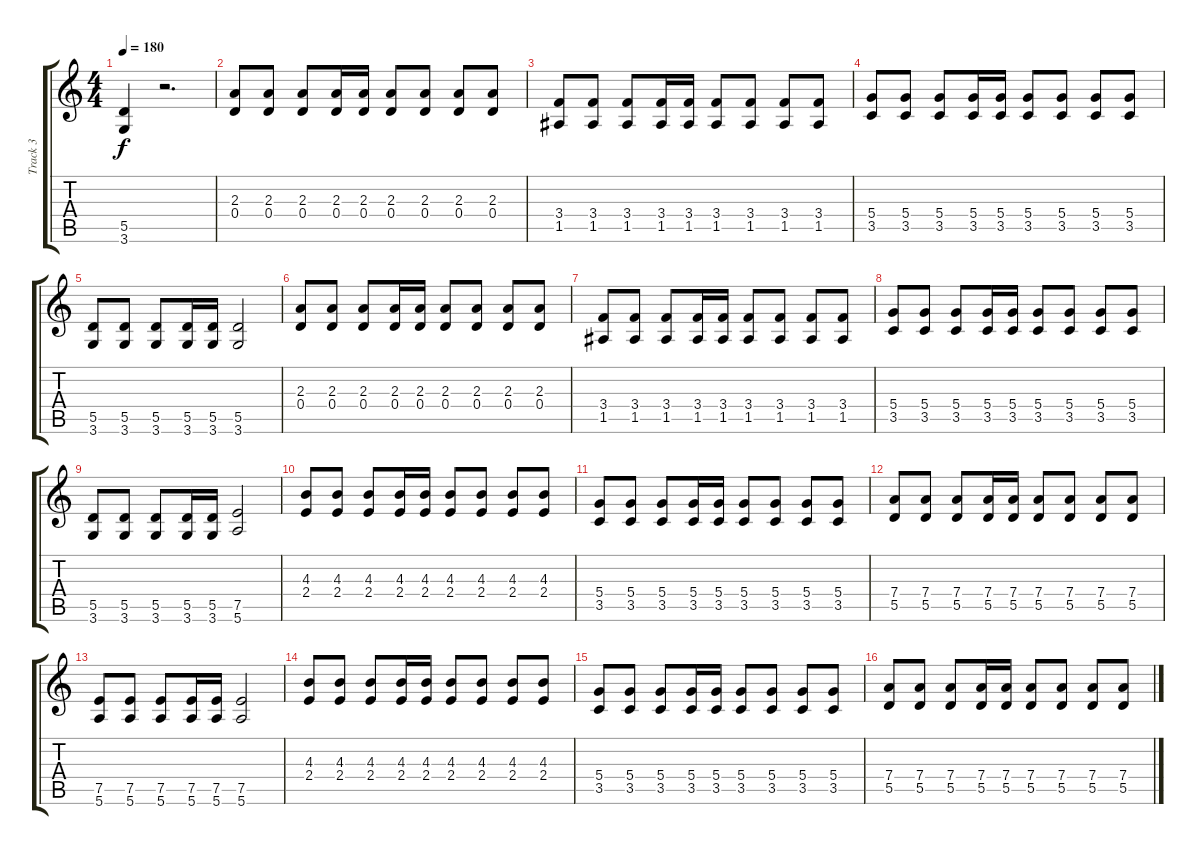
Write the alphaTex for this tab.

\track ("Track 3" "Track 3") {instrument distortionguitar}
\staff {score tabs}
\tuning (E4 B3 G3 D3 A2 E2) {hide}
\ts (4 4)
\tempo 180
\clef g2
\ks c
(5.5 3.6).4{dy f} r.2{d} |
(2.3 0.4).8 (2.3 0.4).8 (2.3 0.4).8 (2.3 0.4).16 (2.3 0.4).16 (2.3 0.4).8 (2.3 0.4).8 (2.3 0.4).8 (2.3 0.4).8 |
(3.4 1.5).8 (3.4 1.5).8 (3.4 1.5).8 (3.4 1.5).16 (3.4 1.5).16 (3.4 1.5).8 (3.4 1.5).8 (3.4 1.5).8 (3.4 1.5).8 |
(5.4 3.5).8 (5.4 3.5).8 (5.4 3.5).8 (5.4 3.5).16 (5.4 3.5).16 (5.4 3.5).8 (5.4 3.5).8 (5.4 3.5).8 (5.4 3.5).8 |
(5.5 3.6).8 (5.5 3.6).8 (5.5 3.6).8 (5.5 3.6).16 (5.5 3.6).16 (5.5 3.6).2 |
(2.3 0.4).8 (2.3 0.4).8 (2.3 0.4).8 (2.3 0.4).16 (2.3 0.4).16 (2.3 0.4).8 (2.3 0.4).8 (2.3 0.4).8 (2.3 0.4).8 |
(3.4 1.5).8 (3.4 1.5).8 (3.4 1.5).8 (3.4 1.5).16 (3.4 1.5).16 (3.4 1.5).8 (3.4 1.5).8 (3.4 1.5).8 (3.4 1.5).8 |
(5.4 3.5).8 (5.4 3.5).8 (5.4 3.5).8 (5.4 3.5).16 (5.4 3.5).16 (5.4 3.5).8 (5.4 3.5).8 (5.4 3.5).8 (5.4 3.5).8 |
(5.5 3.6).8 (5.5 3.6).8 (5.5 3.6).8 (5.5 3.6).16 (5.5 3.6).16 (7.5 5.6).2 |
(4.3 2.4).8 (4.3 2.4).8 (4.3 2.4).8 (4.3 2.4).16 (4.3 2.4).16 (4.3 2.4).8 (4.3 2.4).8 (4.3 2.4).8 (4.3 2.4).8 |
(5.4 3.5).8 (5.4 3.5).8 (5.4 3.5).8 (5.4 3.5).16 (5.4 3.5).16 (5.4 3.5).8 (5.4 3.5).8 (5.4 3.5).8 (5.4 3.5).8 |
(7.4 5.5).8 (7.4 5.5).8 (7.4 5.5).8 (7.4 5.5).16 (7.4 5.5).16 (7.4 5.5).8 (7.4 5.5).8 (7.4 5.5).8 (7.4 5.5).8 |
(7.5 5.6).8 (7.5 5.6).8 (7.5 5.6).8 (7.5 5.6).16 (7.5 5.6).16 (7.5 5.6).2 |
(4.3 2.4).8 (4.3 2.4).8 (4.3 2.4).8 (4.3 2.4).16 (4.3 2.4).16 (4.3 2.4).8 (4.3 2.4).8 (4.3 2.4).8 (4.3 2.4).8 |
(5.4 3.5).8 (5.4 3.5).8 (5.4 3.5).8 (5.4 3.5).16 (5.4 3.5).16 (5.4 3.5).8 (5.4 3.5).8 (5.4 3.5).8 (5.4 3.5).8 |
(7.4 5.5).8 (7.4 5.5).8 (7.4 5.5).8 (7.4 5.5).16 (7.4 5.5).16 (7.4 5.5).8 (7.4 5.5).8 (7.4 5.5).8 (7.4 5.5).8
